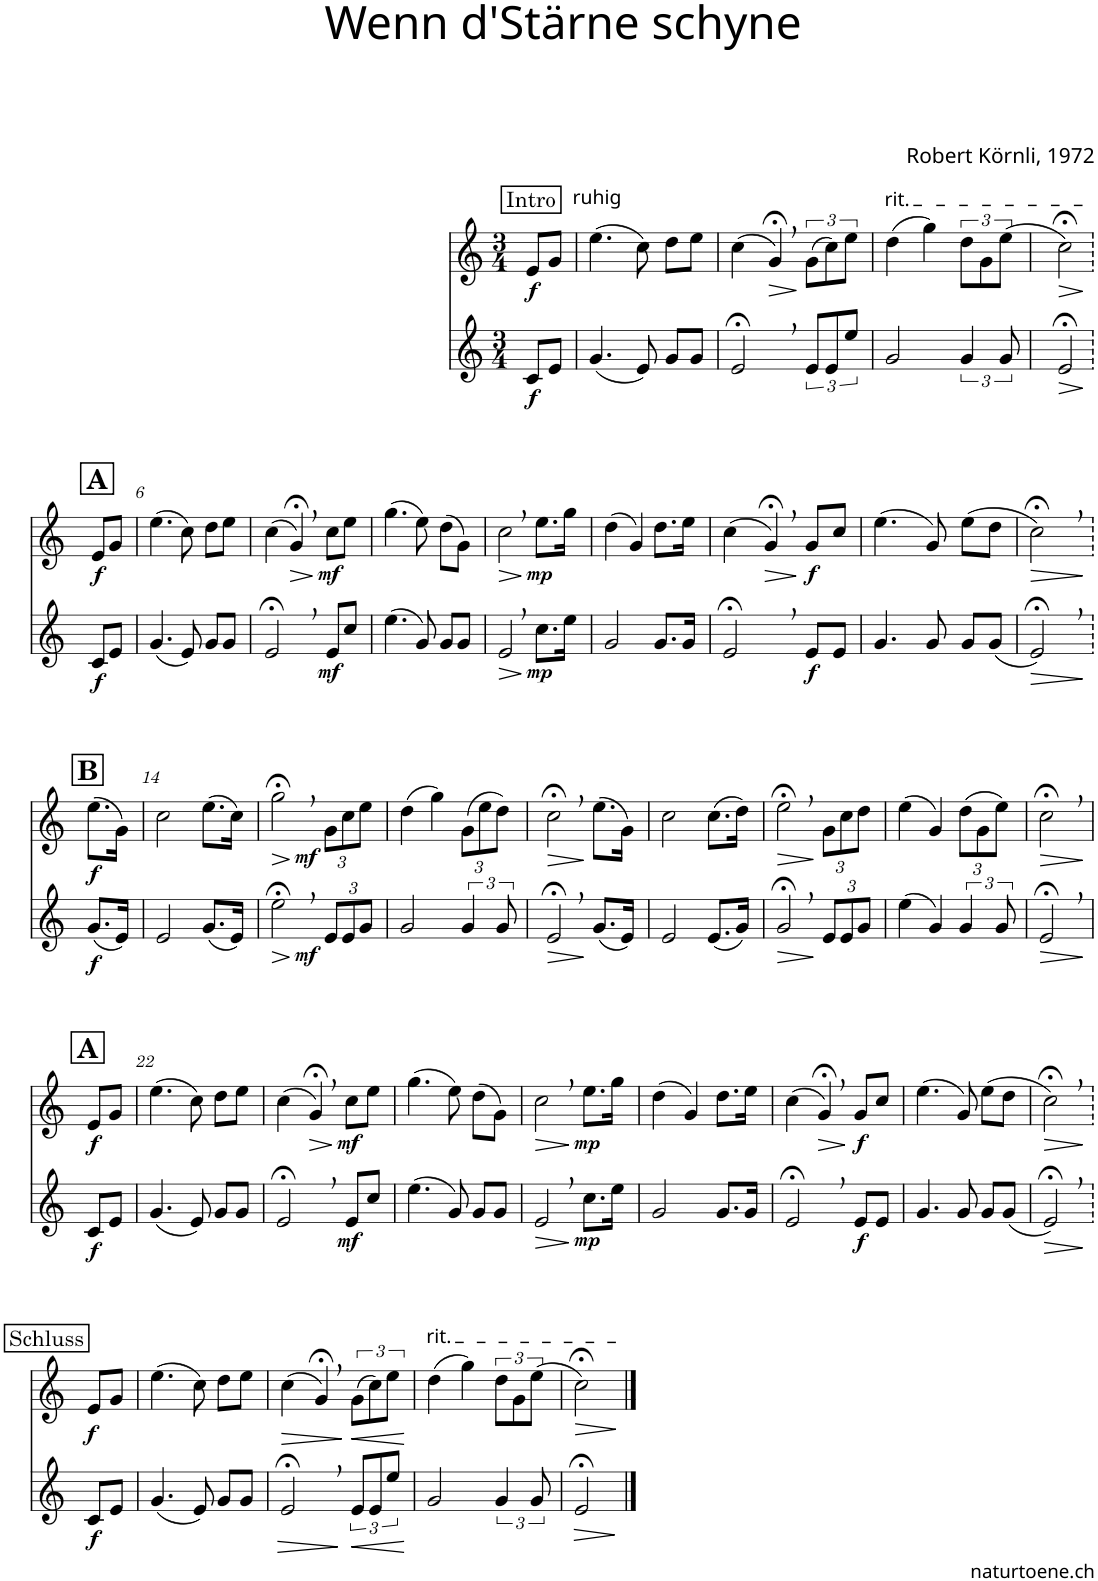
**kern	**dynam	**kern	**dynam
*part2	*part2	*part1	*part1
*staff2	*staff2	*staff1	*staff1
*I"Alphorn	*	*I"Alphorn	*
*clefG2	*	*clefG2	*
*Trd4c6	*	*Trd4c6	*
*k[]	*	*k[]	*
*M3/4	*	*M3/4	*
!!LO:REH:place=s1:a:cj:fs=11:t=Intro
=1	=1	=1	=1
!	!	!LO:TX:a:t=ruhig	!
!	!LO:DY:b	!	!LO:DY:b
8c/L	f	8e/L	f
8e/J	.	8g/J	.
=2	=2	=2	=2
(4.g/	.	(4.ee\	.
8e/)	.	8cc\)	.
8g/L	.	8dd\L	.
8g/J	.	8ee\J	.
=3	=3	=3	=3
2e;<,/	.	(4cc\	.
!	!	!	!LO:HP:b
.	.	4g;<,/)	>
12e/L	.	(12g\L	]
12e/	.	12cc\)	.
12ee/J	.	12ee\J	.
=4	=4	=4	=4
!	!	!LO:TX:a:t=rit.	!
2g/	.	(4dd\	.
.	.	4gg\)	.
6g/	.	12dd\L	.
.	.	12g\	.
12g/	.	(12ee\J	.
=5	=5	=5	=5
!	!LO:HP:b	!	!LO:HP:b
2e;</	>	2cc;<\)	>
.	]	.	]
!!LO:LB:g=z
=5X1	=5X1	=5X1	=5X1
!!LO:REH:place=s1:a:B:cj:fs=14:t=A
!	!LO:DY:b	!	!LO:DY:b
8c/L	f	8e/L	f
8e/J	.	8g/J	.
=6	=6	=6	=6
(4.g/	.	(4.ee\	.
8e/)	.	8cc\)	.
8g/L	.	8dd\L	.
8g/J	.	8ee\J	.
=7	=7	=7	=7
2e;<,/	.	(4cc\	.
!	!	!	!LO:HP:b
.	.	4g;<,/)	>
!	!LO:DY:b	!	!LO:DY:n=1:b
8e/L	mf	8cc\L	] mf
8cc/J	.	8ee\J	.
=8	=8	=8	=8
(4.ee\	.	(4.gg\	.
8g/)	.	8ee\)	.
8g/L	.	(8dd\L	.
8g/J	.	8g\J)	.
=9	=9	=9	=9
!	!LO:HP:b	!	!LO:HP:b
2e,/	>	2cc,\	>
!	!LO:DY:n=1:b	!	!LO:DY:n=1:b
8.cc\L	] mp	8.ee\L	] mp
16ee\Jk	.	16gg\Jk	.
=10	=10	=10	=10
2g/	.	(4dd\	.
.	.	4g/)	.
8.g/L	.	8.dd\L	.
16g/Jk	.	16ee\Jk	.
=11	=11	=11	=11
2e;<,/	.	(4cc\	.
!	!	!	!LO:HP:b
.	.	4g;<,/)	>
!	!LO:DY:b	!	!LO:DY:n=1:b
8e/L	f	8g/L	] f
8e/J	.	8cc/J	.
=12	=12	=12	=12
4.g/	.	(4.ee\	.
8g/	.	8g/)	.
8g/L	.	(8ee\L	.
(8g/J	.	8dd\J	.
=13	=13	=13	=13
!	!LO:HP:b	!	!LO:HP:b
2e;<,/)	>	2cc;<,\)	>
.	]	.	]
!!LO:LB:g=z
=13X2	=13X2	=13X2	=13X2
!!LO:REH:place=s1:a:B:cj:fs=14:t=B
!	!LO:DY:b	!	!LO:DY:b
(8.g/L	f	(8.ee\L	f
16e/Jk)	.	16g\Jk)	.
=14	=14	=14	=14
2e/	.	2cc\	.
(8.g/L	.	(8.ee\L	.
16e/Jk)	.	16cc\Jk)	.
=15	=15	=15	=15
!	!LO:HP:b	!	!LO:HP:b
2ee;<,\	>	2gg;<,\	>
*Xbrackettup	*	*Xbrackettup	*
!	!LO:DY:n=1:b	!	!LO:DY:n=1:b
12e/L	] mf	12g\L	] mf
12e/	.	12cc\	.
12g/J	.	12ee\J	.
=16	=16	=16	=16
2g/	.	(4dd\	.
.	.	4gg\)	.
*brackettup	*	*	*
6g/	.	(12g\L	.
.	.	12ee\	.
12g/	.	12dd\J)	.
=17	=17	=17	=17
!	!LO:HP:b	!	!LO:HP:b
2e;<,/	>	2cc;<,\	>
(8.g/L	]	(8.ee\L	]
16e/Jk)	.	16g\Jk)	.
=18	=18	=18	=18
2e/	.	2cc\	.
(8.e/L	.	(8.cc\L	.
16g/Jk)	.	16dd\Jk)	.
=19	=19	=19	=19
!	!LO:HP:b	!	!LO:HP:b
2g;<,/	>	2ee;<,\	>
*Xbrackettup	*	*	*
12e/L	]	12g\L	]
12e/	.	12cc\	.
12g/J	.	12dd\J	.
=20	=20	=20	=20
(4ee\	.	(4ee\	.
4g/)	.	4g/)	.
*brackettup	*	*	*
6g/	.	(12dd\L	.
.	.	12g\	.
12g/	.	12ee\J)	.
=21	=21	=21	=21
!	!LO:HP:b	!	!LO:HP:b
2e;<,/	>	2cc;<,\	>
.	]	.	]
!!LO:LB:g=z
=21X3	=21X3	=21X3	=21X3
!!LO:REH:place=s1:a:B:cj:fs=14:t=A
!	!LO:DY:b	!	!LO:DY:b
8c/L	f	8e/L	f
8e/J	.	8g/J	.
=22	=22	=22	=22
(4.g/	.	(4.ee\	.
8e/)	.	8cc\)	.
8g/L	.	8dd\L	.
8g/J	.	8ee\J	.
=23	=23	=23	=23
2e;<,/	.	(4cc\	.
!	!	!	!LO:HP:b
.	.	4g;<,/)	>
!	!LO:DY:b	!	!LO:DY:n=1:b
8e/L	mf	8cc\L	] mf
8cc/J	.	8ee\J	.
=24	=24	=24	=24
(4.ee\	.	(4.gg\	.
8g/)	.	8ee\)	.
8g/L	.	(8dd\L	.
8g/J	.	8g\J)	.
=25	=25	=25	=25
!	!LO:HP:b	!	!LO:HP:b
2e,/	>	2cc,\	>
!	!LO:DY:n=1:b	!	!LO:DY:n=1:b
8.cc\L	] mp	8.ee\L	] mp
16ee\Jk	.	16gg\Jk	.
=26	=26	=26	=26
2g/	.	(4dd\	.
.	.	4g/)	.
8.g/L	.	8.dd\L	.
16g/Jk	.	16ee\Jk	.
=27	=27	=27	=27
2e;<,/	.	(4cc\	.
!	!	!	!LO:HP:b
.	.	4g;<,/)	>
!	!LO:DY:b	!	!LO:DY:n=1:b
8e/L	f	8g/L	] f
8e/J	.	8cc/J	.
=28	=28	=28	=28
4.g/	.	(4.ee\	.
8g/	.	8g/)	.
8g/L	.	(8ee\L	.
(8g/J	.	8dd\J	.
=29	=29	=29	=29
!	!LO:HP:b	!	!LO:HP:b
2e;<,/)	>	2cc;<,\)	>
.	]	.	]
!!LO:LB:g=z
!!LO:REH:place=s1:a:cj:fs=11:t=Schluss
=29X4	=29X4	=29X4	=29X4
!	!LO:DY:b	!	!LO:DY:b
8c/L	f	8e/L	f
8e/J	.	8g/J	.
=30	=30	=30	=30
(4.g/	.	(4.ee\	.
8e/)	.	8cc\)	.
8g/L	.	8dd\L	.
8g/J	.	8ee\J	.
=31	=31	=31	=31
!	!LO:HP:b	!	!LO:HP:b
2e;<,/	>	(4cc\	>
.	.	4g;<,/)	.
!	!LO:HP:n=1:b	!	!
*	*	*brackettup	*
!	!	!	!LO:HP:n=1:b
12e/L	] <	(12g\L	] <
12e/	.	12cc\)	.
12ee/J	.	12ee\J	.
.	[	.	[
=32	=32	=32	=32
!	!	!LO:TX:a:t=rit.	!
2g/	.	(4dd\	.
.	.	4gg\)	.
6g/	.	12dd\L	.
.	.	12g\	.
12g/	.	(12ee\J	.
=33	=33	=33	=33
!	!LO:HP:b	!	!LO:HP:b
2e;</	>	2cc;<\)	>
.	]	.	]
==	==	==	==
*-	*-	*-	*-
